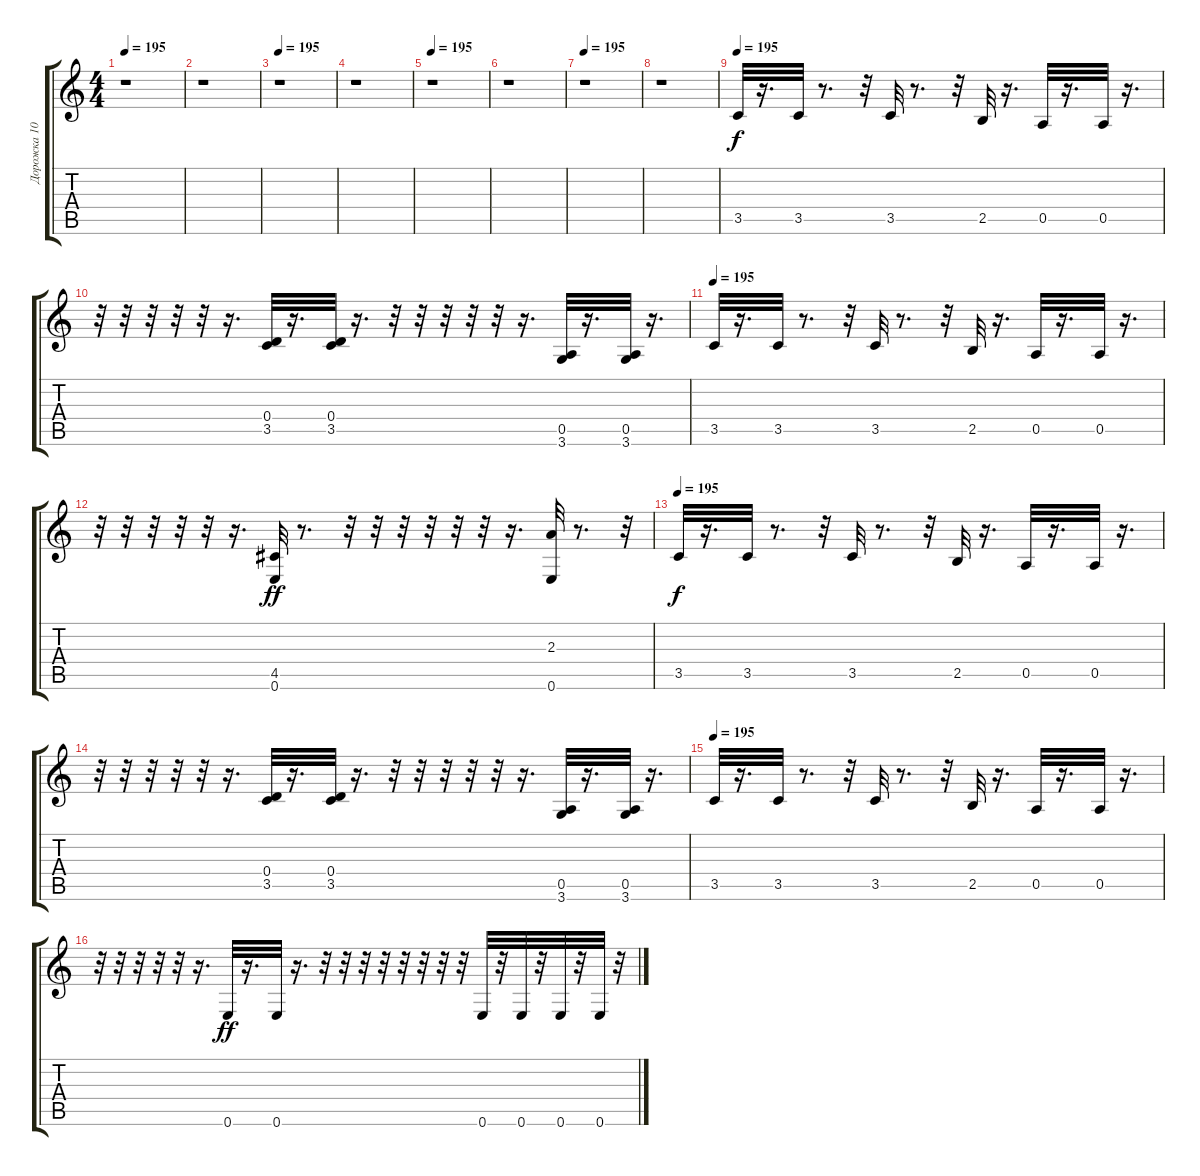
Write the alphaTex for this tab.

\track ("Дорожка 10" "Дорожка 10") {instrument acousticguitarnylon}
\staff {score tabs}
\tuning (E4 B3 G3 D3 A2 E2) {hide}
\ts (4 4)
\tempo 195
\clef g2
\ks c
r.1{dy f instrument acousticguitarnylon} |
r.1 |
\tempo 195
r.1 |
r.1 |
\tempo 195
r.1 |
r.1 |
\tempo 195
r.1 |
r.1 |
\tempo 195
3.5.32 r.16{d} 3.5.32 r.8{d} r.32 3.5.32 r.8{d} r.32 2.5.32 r.16{d} 0.5.32 r.16{d} 0.5.32 r.16{d} |
r.32 r.32 r.32 r.32 r.32 r.16{d} (0.4 3.5).32 r.16{d} (0.4 3.5).32 r.16{d} r.32 r.32 r.32 r.32 r.32 r.16{d} (0.5 3.6).32 r.16{d} (0.5 3.6).32 r.16{d} |
\tempo 195
3.5.32 r.16{d} 3.5.32 r.8{d} r.32 3.5.32 r.8{d} r.32 2.5.32 r.16{d} 0.5.32 r.16{d} 0.5.32 r.16{d} |
r.32 r.32 r.32 r.32 r.32 r.16{d} (4.5 0.6).32{dy ff} r.8{d} r.32 r.32 r.32 r.32 r.32 r.32 r.16{d} (2.3 0.6).32 r.8{d} r.32 |
\tempo 195
3.5.32{dy f} r.16{d} 3.5.32 r.8{d} r.32 3.5.32 r.8{d} r.32 2.5.32 r.16{d} 0.5.32 r.16{d} 0.5.32 r.16{d} |
r.32 r.32 r.32 r.32 r.32 r.16{d} (0.4 3.5).32 r.16{d} (0.4 3.5).32 r.16{d} r.32 r.32 r.32 r.32 r.32 r.16{d} (0.5 3.6).32 r.16{d} (0.5 3.6).32 r.16{d} |
\tempo 195
3.5.32 r.16{d} 3.5.32 r.8{d} r.32 3.5.32 r.8{d} r.32 2.5.32 r.16{d} 0.5.32 r.16{d} 0.5.32 r.16{d} |
r.32 r.32 r.32 r.32 r.32 r.16{d} 0.6.32{dy ff} r.16{d} 0.6.32 r.16{d} r.32 r.32 r.32 r.32 r.32 r.32 r.32 r.32 0.6.32 r.32 0.6.32 r.32 0.6.32 r.32 0.6.32 r.32
